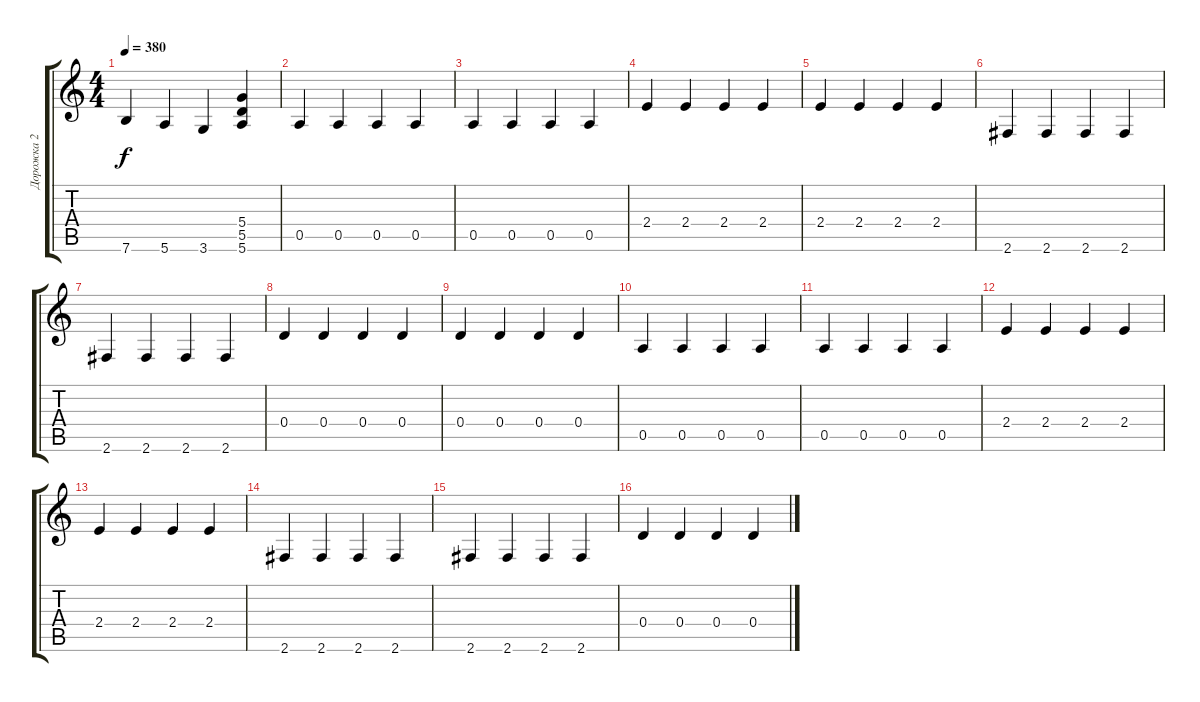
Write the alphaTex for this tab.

\track ("Дорожка 2" "Дорожка 2") {instrument distortionguitar}
\staff {score tabs}
\tuning (E4 B3 G3 D3 A2 E2) {hide}
\ts (4 4)
\tempo 380
\clef g2
\ks c
7.6.4{dy f} 5.6.4 3.6.4 (5.4 5.5 5.6).4 |
0.5.4 0.5.4 0.5.4 0.5.4 |
0.5.4 0.5.4 0.5.4 0.5.4 |
2.4.4 2.4.4 2.4.4 2.4.4 |
2.4.4 2.4.4 2.4.4 2.4.4 |
2.6.4 2.6.4 2.6.4 2.6.4 |
2.6.4 2.6.4 2.6.4 2.6.4 |
0.4.4 0.4.4 0.4.4 0.4.4 |
0.4.4 0.4.4 0.4.4 0.4.4 |
0.5.4 0.5.4 0.5.4 0.5.4 |
0.5.4 0.5.4 0.5.4 0.5.4 |
2.4.4 2.4.4 2.4.4 2.4.4 |
2.4.4 2.4.4 2.4.4 2.4.4 |
2.6.4 2.6.4 2.6.4 2.6.4 |
2.6.4 2.6.4 2.6.4 2.6.4 |
0.4.4 0.4.4 0.4.4 0.4.4
